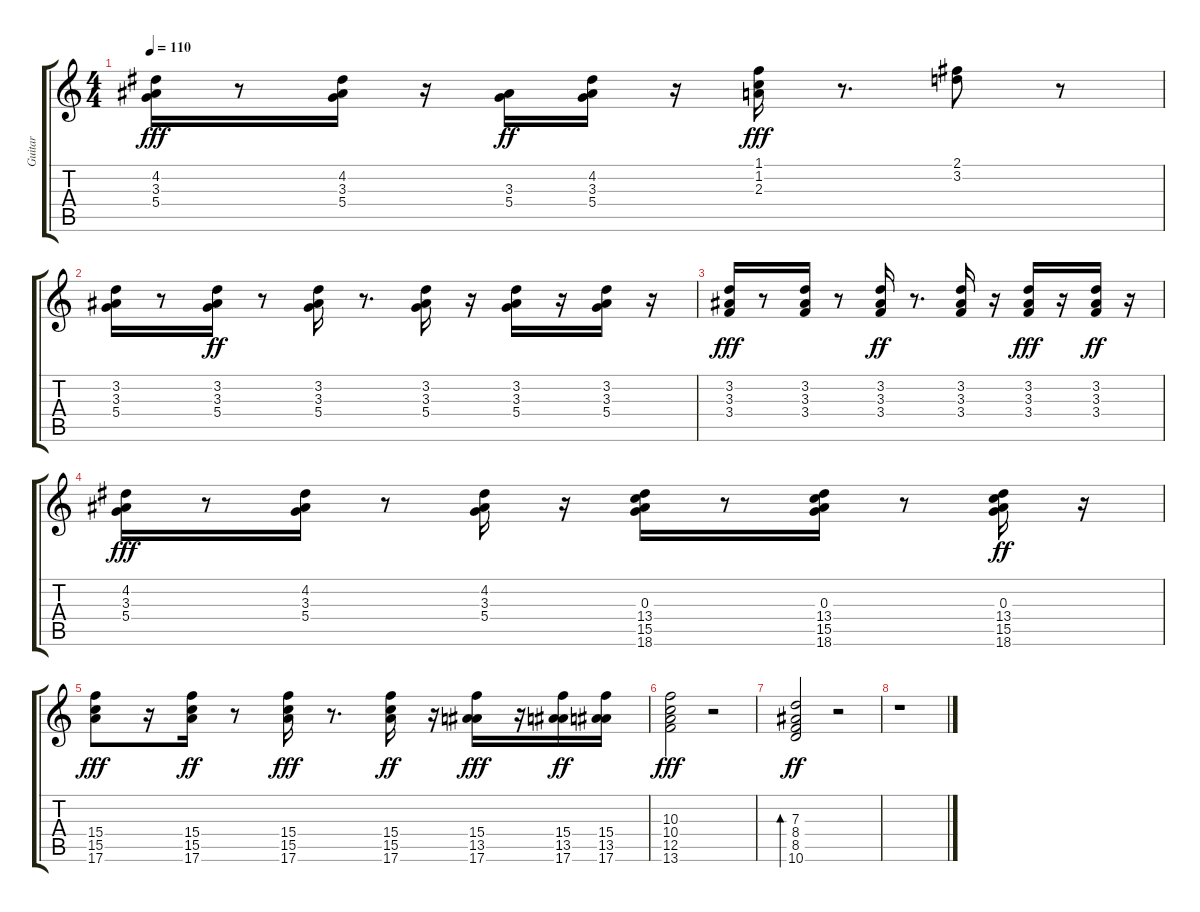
\track ("Guitar" "Guitar") {instrument acousticguitarsteel}
\staff {score tabs}
\tuning (E4 B3 G3 D3 A2 E2) {hide}
\ts (4 4)
\tempo 110
\clef g2
\ks c
(4.2 3.3 5.4).16{dy fff} r.8 (4.2 3.3 5.4).16 r.16 (3.3 5.4).16{dy ff} (4.2 3.3 5.4).16 r.16 (1.1 1.2 2.3).16{dy fff} r.8{d} (2.1 3.2).8 r.8 |
(3.2 3.3 5.4).16 r.8 (3.2 3.3 5.4).16{dy ff} r.8 (3.2 3.3 5.4).16 r.8{d} (3.2 3.3 5.4).16 r.16 (3.2 3.3 5.4).16 r.16 (3.2 3.3 5.4).16 r.16 |
(3.2 3.3 3.4).16{dy fff} r.8 (3.2 3.3 3.4).16 r.8 (3.2 3.3 3.4).16{dy ff} r.8{d} (3.2 3.3 3.4).16 r.16 (3.2 3.3 3.4).16{dy fff} r.16 (3.2 3.3 3.4).16{dy ff} r.16 |
(4.2 3.3 5.4).16{dy fff} r.8 (4.2 3.3 5.4).16 r.8 (4.2 3.3 5.4).16 r.16 (0.3 13.4 15.5 18.6).16 r.8 (0.3 13.4 15.5 18.6).16 r.8 (0.3 13.4 15.5 18.6).16{dy ff} r.16 |
(15.4 15.5 17.6).8{dy fff} r.16 (15.4 15.5 17.6).16{dy ff} r.8 (15.4 15.5 17.6).16{dy fff} r.8{d} (15.4 15.5 17.6).16{dy ff} r.16 (15.4 13.5 17.6).16{dy fff} r.16 (15.4 13.5 17.6).16{dy ff} (15.4 13.5 17.6).16 |
(10.3 10.4 12.5 13.6).2{dy fff} r.2 |
(7.3 8.4 8.5 10.6).2{bd 240 dy ff} r.2 |
r.1
